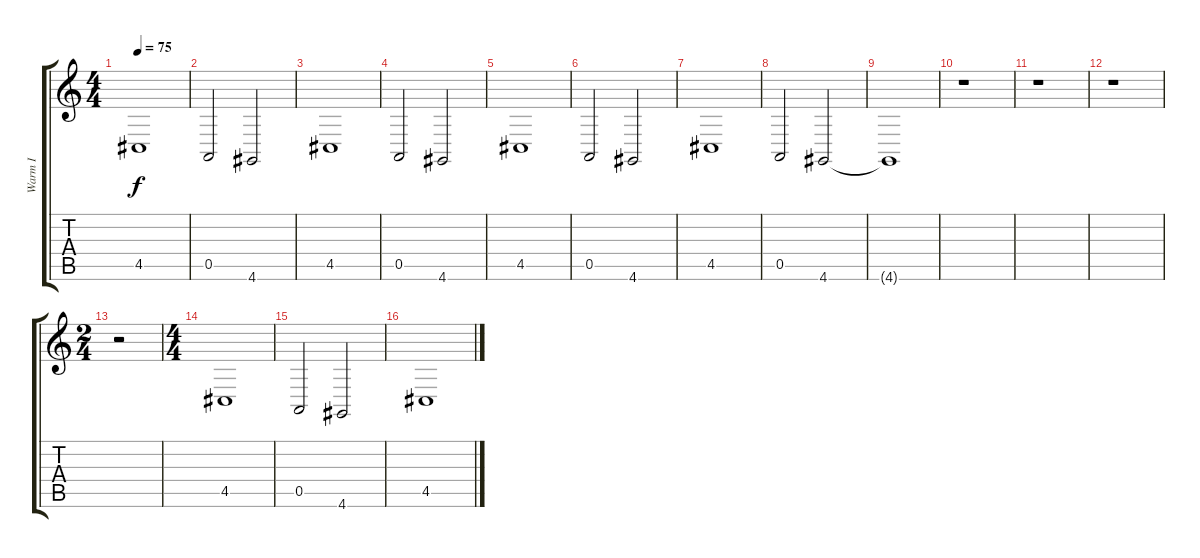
\track ("Warm I" "Warm I") {instrument pad2warm}
\staff {score tabs}
\tuning (E4 B3 G3 D3 A2 E2) {hide}
\ts (4 4)
\tempo 75
\clef g2
\ks c
4.5.1{dy f instrument pad2warm} |
0.5.2 4.6.2 |
4.5.1 |
0.5.2 4.6.2 |
4.5.1 |
0.5.2 4.6.2 |
4.5.1 |
0.5.2 4.6.2 |
4.6{t}.1 |
r.1 |
r.1 |
r.1 |
\ts (2 4)
r.2 |
\ts (4 4)
4.5.1 |
0.5.2 4.6.2 |
4.5.1
